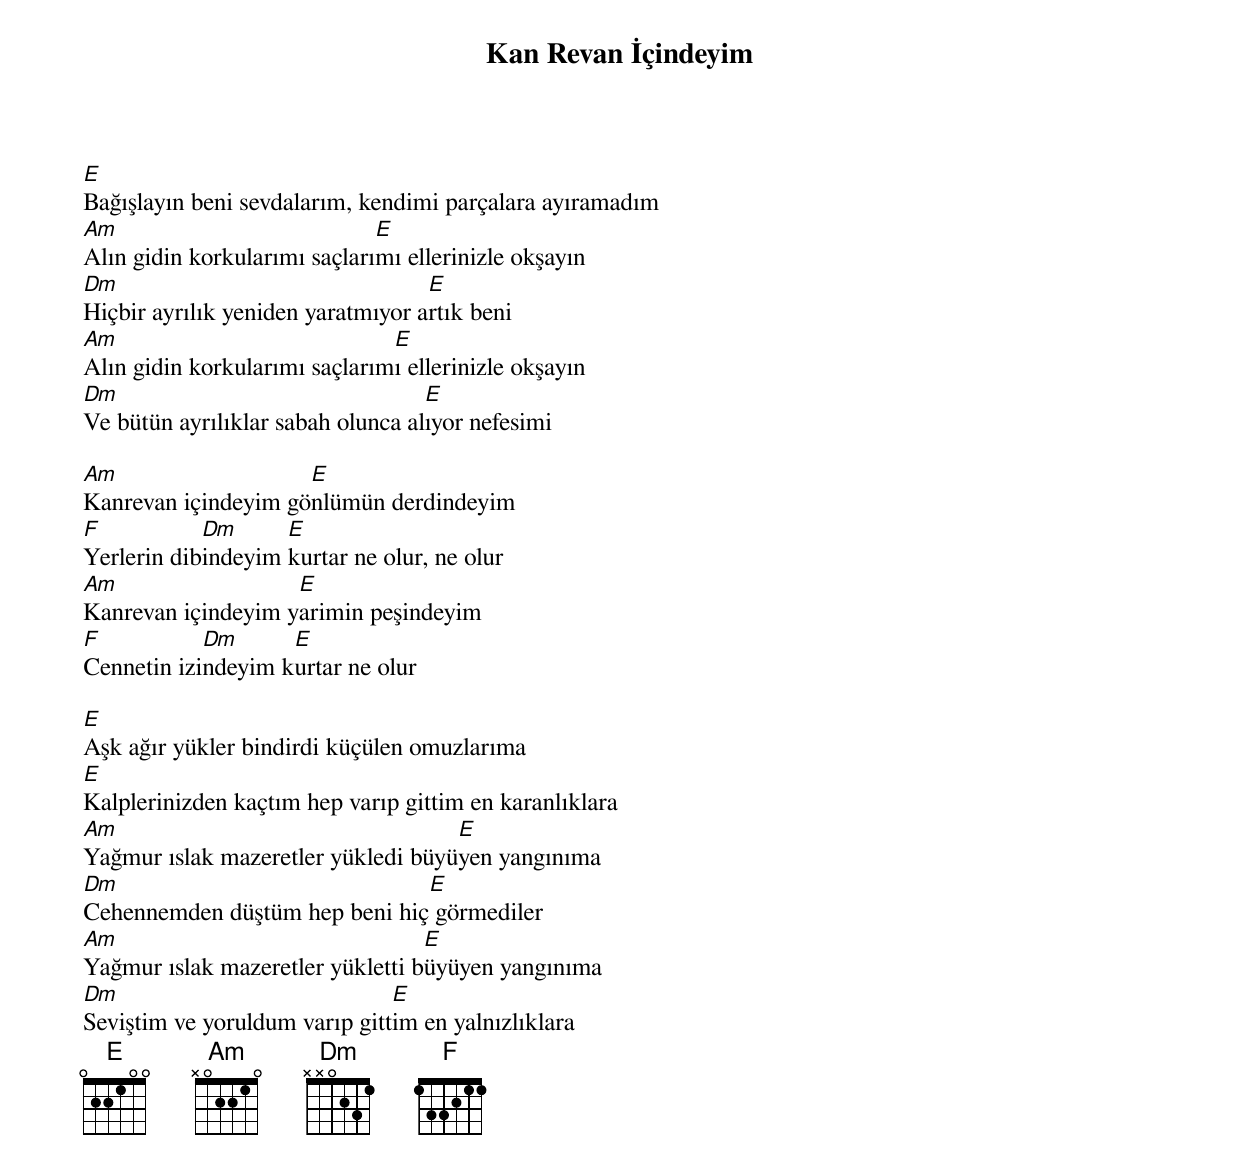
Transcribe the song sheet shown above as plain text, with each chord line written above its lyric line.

{title: Kan Revan İçindeyim}
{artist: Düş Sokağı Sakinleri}

E
Bağışlayın beni sevdalarım, kendimi parçalara ayıramadım
Am                            E
Alın gidin korkularımı saçlarımı ellerinizle okşayın
Dm                                 E
Hiçbir ayrılık yeniden yaratmıyor artık beni
Am                             E
Alın gidin korkularımı saçlarımı ellerinizle okşayın
Dm                                 E
Ve bütün ayrılıklar sabah olunca alıyor nefesimi

Am                   E
Kanrevan içindeyim gönlümün derdindeyim
F           Dm      E
Yerlerin dibindeyim kurtar ne olur, ne olur
Am                  E
Kanrevan içindeyim yarimin peşindeyim
F           Dm      E
Cennetin izindeyim kurtar ne olur

E
Aşk ağır yükler bindirdi küçülen omuzlarıma
E
Kalplerinizden kaçtım hep varıp gittim en karanlıklara
Am                                  E
Yağmur ıslak mazeretler yükledi büyüyen yangınıma
Dm                             E
Cehennemden düştüm hep beni hiç görmediler
Am                                E
Yağmur ıslak mazeretler yükletti büyüyen yangınıma
Dm                             E
Seviştim ve yoruldum varıp gittim en yalnızlıklara
